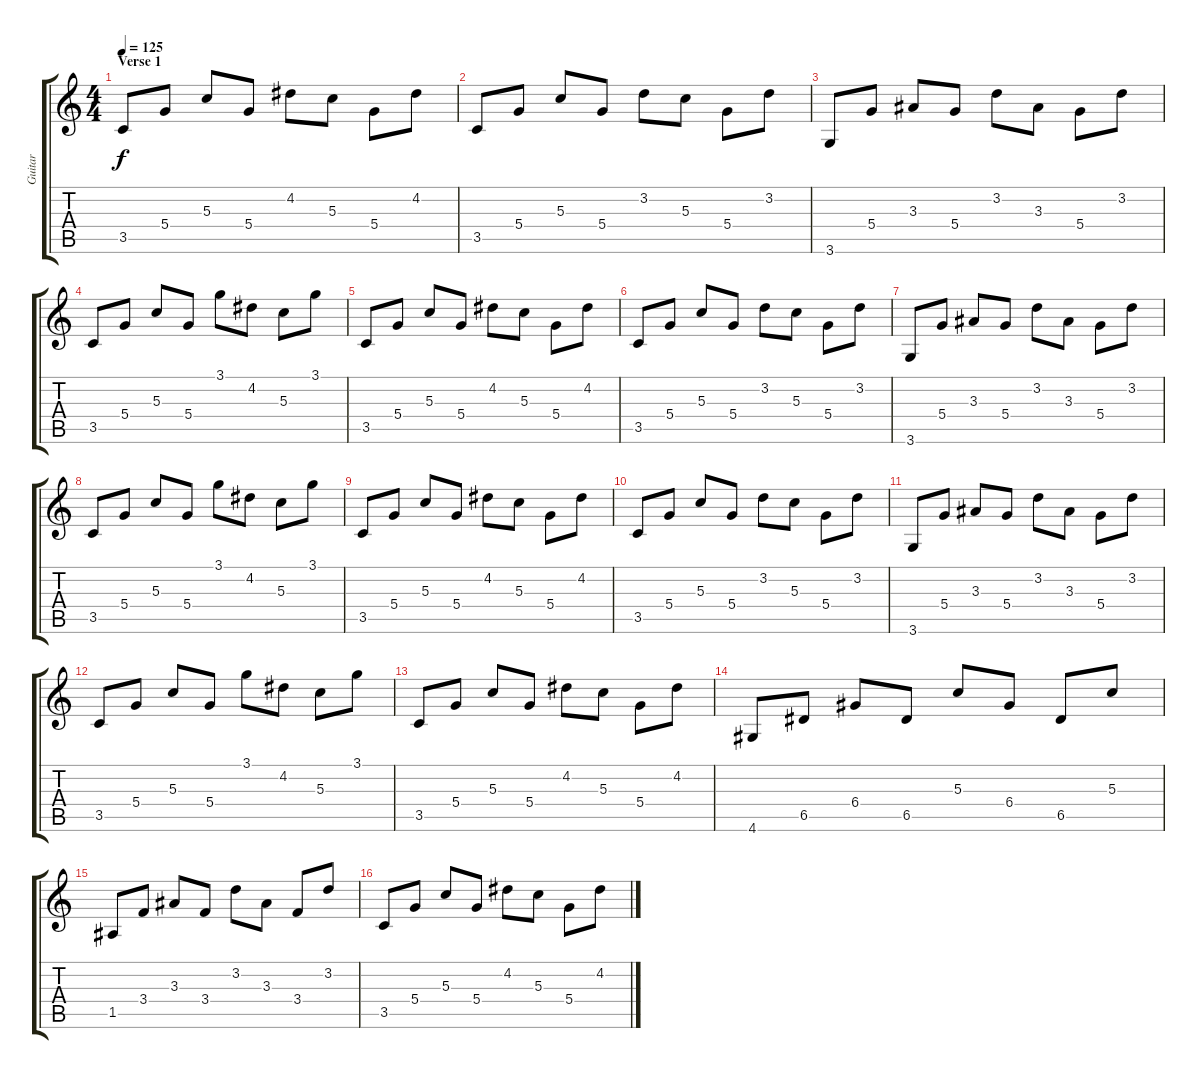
\track ("Guitar" "Guitar") {instrument overdrivenguitar}
\staff {score tabs}
\tuning (E4 B3 G3 D3 A2 E2) {hide}
\ts (4 4)
\section ("" "Verse 1")
\tempo 125
\clef g2
\ks c
3.5.8{dy f instrument overdrivenguitar} 5.4.8 5.3.8 5.4.8 4.2.8 5.3.8 5.4.8 4.2.8 |
3.5.8 5.4.8 5.3.8 5.4.8 3.2.8 5.3.8 5.4.8 3.2.8 |
3.6.8 5.4.8 3.3.8 5.4.8 3.2.8 3.3.8 5.4.8 3.2.8 |
3.5.8 5.4.8 5.3.8 5.4.8 3.1.8 4.2.8 5.3.8 3.1.8 |
3.5.8 5.4.8 5.3.8 5.4.8 4.2.8 5.3.8 5.4.8 4.2.8 |
3.5.8 5.4.8 5.3.8 5.4.8 3.2.8 5.3.8 5.4.8 3.2.8 |
3.6.8 5.4.8 3.3.8 5.4.8 3.2.8 3.3.8 5.4.8 3.2.8 |
3.5.8 5.4.8 5.3.8 5.4.8 3.1.8 4.2.8 5.3.8 3.1.8 |
3.5.8 5.4.8 5.3.8 5.4.8 4.2.8 5.3.8 5.4.8 4.2.8 |
3.5.8 5.4.8 5.3.8 5.4.8 3.2.8 5.3.8 5.4.8 3.2.8 |
3.6.8 5.4.8 3.3.8 5.4.8 3.2.8 3.3.8 5.4.8 3.2.8 |
3.5.8 5.4.8 5.3.8 5.4.8 3.1.8 4.2.8 5.3.8 3.1.8 |
3.5.8 5.4.8 5.3.8 5.4.8 4.2.8 5.3.8 5.4.8 4.2.8 |
4.6.8 6.5.8 6.4.8 6.5.8 5.3.8 6.4.8 6.5.8 5.3.8 |
1.5.8 3.4.8 3.3.8 3.4.8 3.2.8 3.3.8 3.4.8 3.2.8 |
3.5.8 5.4.8 5.3.8 5.4.8 4.2.8 5.3.8 5.4.8 4.2.8
